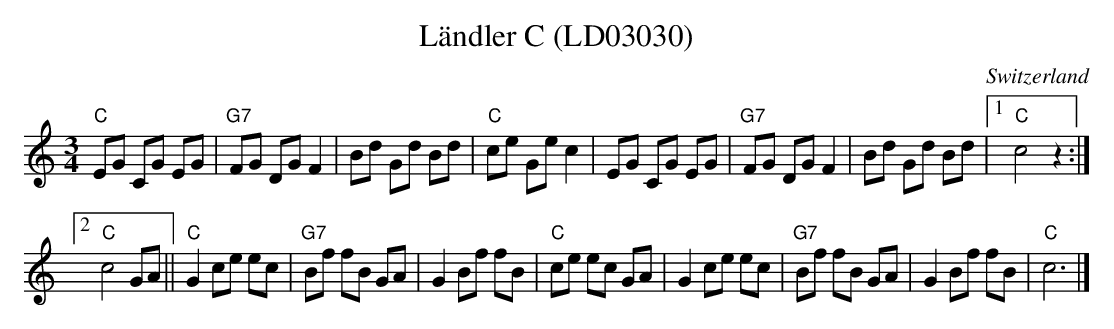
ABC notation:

X:1
T:Ländler C (LD03030)
O:Switzerland
M:3/4
L:1/8
K:C major
"C"EG CG EG | "G7"FG DG F2 | Bd Gd Bd | "C"ce Ge c2 | EG CG EG | "G7"FG DG F2 | Bd Gd Bd |1 "C"c4 z2 :|2
"C"c4 GA || "C"G2 ce ec | "G7"Bf fB GA | G2 Bf fB  | "C"ce ec GA | G2 ce ec | "G7"Bf fB GA | G2 Bf fB | "C"c6 |]
